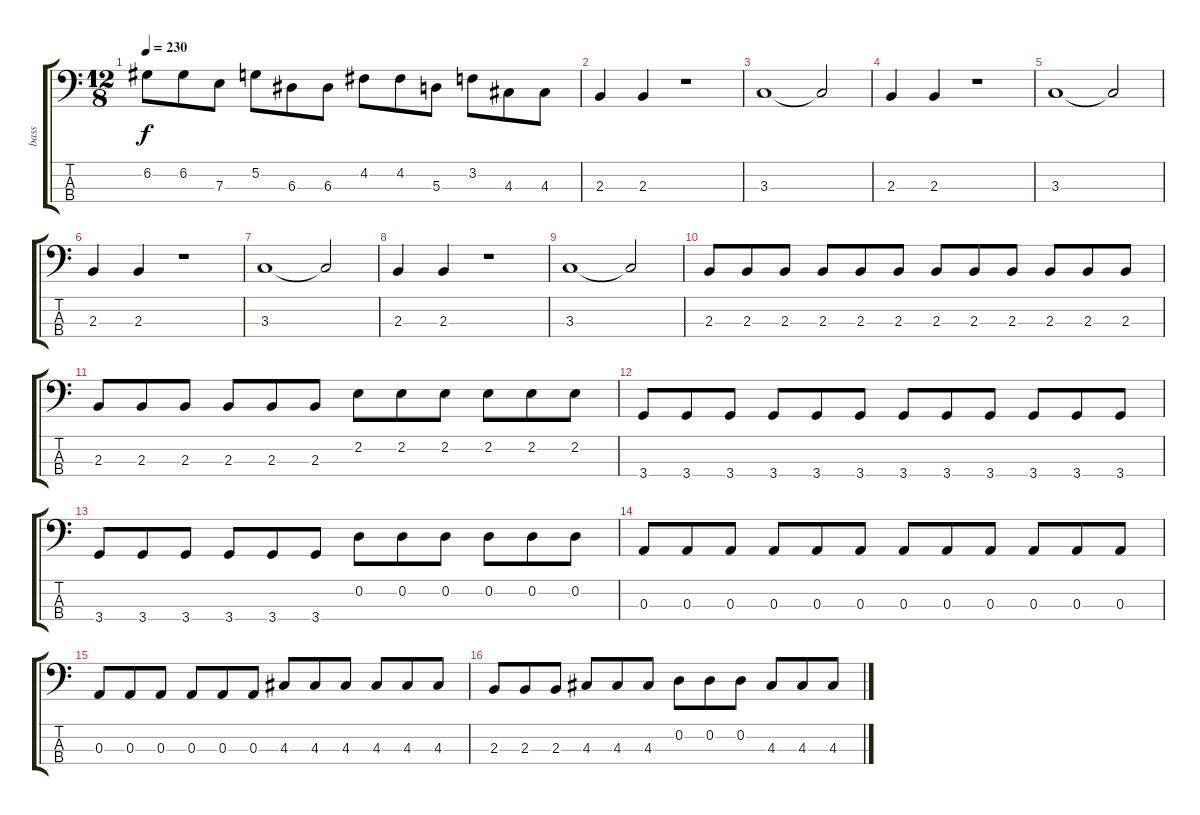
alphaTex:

\track ("bass" "bass") {instrument electricbassfinger}
\staff {score tabs}
\tuning (G2 D2 A1 E1) {hide}
\ts (12 8)
\tempo 230
\clef f4
\ks c
6.2.8{dy f} 6.2.8 7.3.8 5.2.8 6.3.8 6.3.8 4.2.8 4.2.8 5.3.8 3.2.8 4.3.8 4.3.8 |
2.3.4 2.3.4 r.1 |
3.3.1 3.3{t}.2 |
2.3.4 2.3.4 r.1 |
3.3.1 3.3{t}.2 |
2.3.4 2.3.4 r.1 |
3.3.1 3.3{t}.2 |
2.3.4 2.3.4 r.1 |
3.3.1 3.3{t}.2 |
2.3.8 2.3.8 2.3.8 2.3.8 2.3.8 2.3.8 2.3.8 2.3.8 2.3.8 2.3.8 2.3.8 2.3.8 |
2.3.8 2.3.8 2.3.8 2.3.8 2.3.8 2.3.8 2.2.8 2.2.8 2.2.8 2.2.8 2.2.8 2.2.8 |
3.4.8 3.4.8 3.4.8 3.4.8 3.4.8 3.4.8 3.4.8 3.4.8 3.4.8 3.4.8 3.4.8 3.4.8 |
3.4.8 3.4.8 3.4.8 3.4.8 3.4.8 3.4.8 0.2.8 0.2.8 0.2.8 0.2.8 0.2.8 0.2.8 |
0.3.8 0.3.8 0.3.8 0.3.8 0.3.8 0.3.8 0.3.8 0.3.8 0.3.8 0.3.8 0.3.8 0.3.8 |
0.3.8 0.3.8 0.3.8 0.3.8 0.3.8 0.3.8 4.3.8 4.3.8 4.3.8 4.3.8 4.3.8 4.3.8 |
2.3.8 2.3.8 2.3.8 4.3.8 4.3.8 4.3.8 0.2.8 0.2.8 0.2.8 4.3.8 4.3.8 4.3.8
